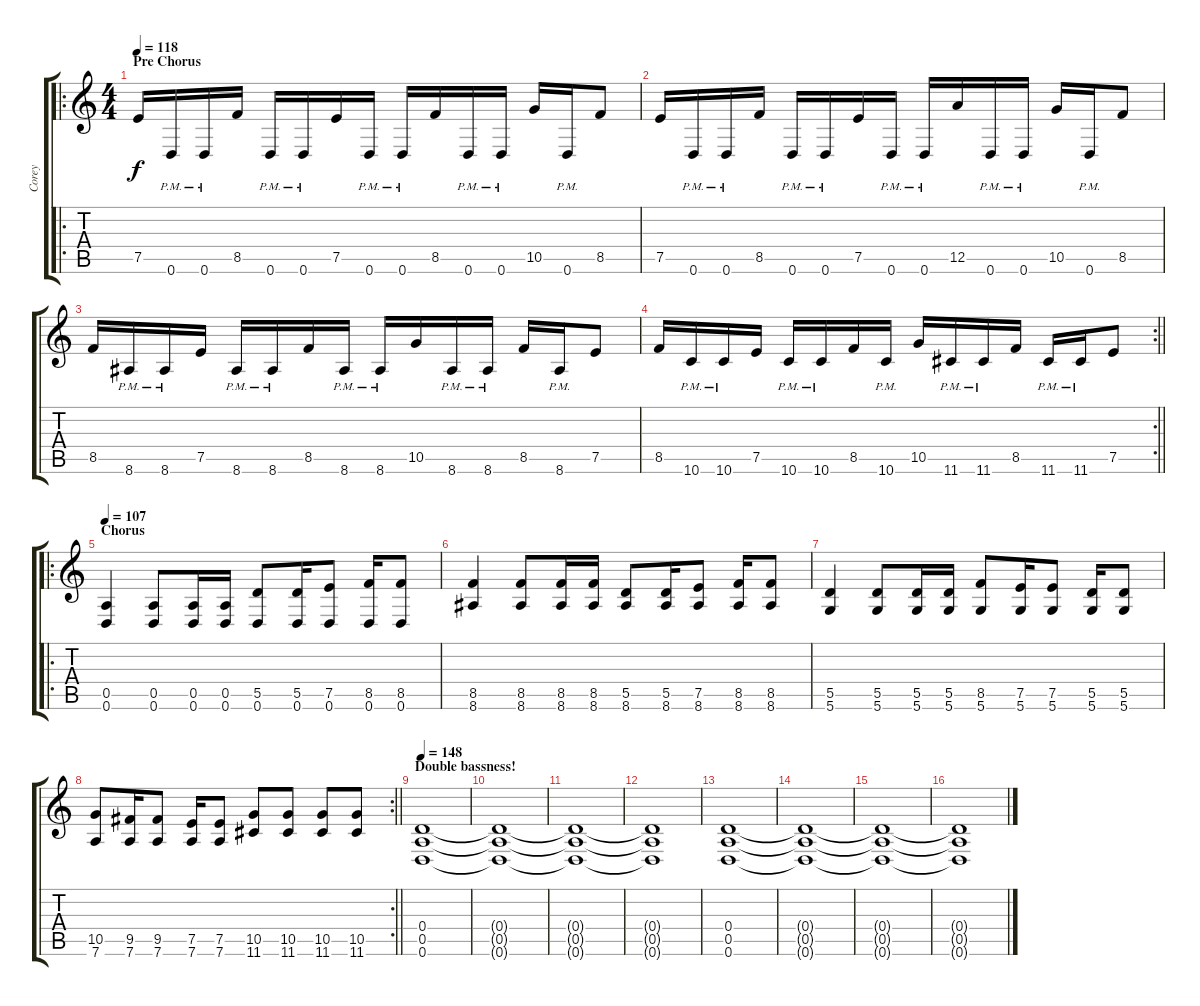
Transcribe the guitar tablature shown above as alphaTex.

\track ("Corey" "Corey") {instrument distortionguitar}
\staff {score tabs}
\tuning (E4 B3 G3 D3 A2 D2) {hide}
\ro
\ts (4 4)
\section ("" "Pre Chorus")
\tempo 118
\clef g2
\ks c
7.5.16{dy f} 0.6{pm}.16 0.6{pm}.16 8.5.16 0.6{pm}.16 0.6{pm}.16 7.5.16 0.6{pm}.16 0.6{pm}.16 8.5.16 0.6{pm}.16 0.6{pm}.16 10.5.16 0.6{pm}.16 8.5.8 |
7.5.16 0.6{pm}.16 0.6{pm}.16 8.5.16 0.6{pm}.16 0.6{pm}.16 7.5.16 0.6{pm}.16 0.6{pm}.16 12.5.16 0.6{pm}.16 0.6{pm}.16 10.5.16 0.6{pm}.16 8.5.8 |
8.5.16 8.6{pm}.16 8.6{pm}.16 7.5.16 8.6{pm}.16 8.6{pm}.16 8.5.16 8.6{pm}.16 8.6{pm}.16 10.5.16 8.6{pm}.16 8.6{pm}.16 8.5.16 8.6{pm}.16 7.5.8 |
\rc 2
\barLineRight lightlight
8.5.16 10.6{pm}.16 10.6{pm}.16 7.5.16 10.6{pm}.16 10.6{pm}.16 8.5.16 10.6{pm}.16 10.5.16 11.6{pm}.16 11.6{pm}.16 8.5.16 11.6{pm}.16 11.6{pm}.16 7.5.8 |
\ro
\section ("" "Chorus")
\tempo 107
(0.5 0.6).4 (0.5 0.6).8 (0.5 0.6).16 (0.5 0.6).16 (5.5 0.6).8 (5.5 0.6).16 (7.5 0.6).8 (8.5 0.6).16 (8.5 0.6).8 |
(8.5 8.6).4 (8.5 8.6).8 (8.5 8.6).16 (8.5 8.6).16 (5.5 8.6).8 (5.5 8.6).16 (7.5 8.6).8 (8.5 8.6).16 (8.5 8.6).8 |
(5.5 5.6).4 (5.5 5.6).8 (5.5 5.6).16 (5.5 5.6).16 (8.5 5.6).8 (7.5 5.6).16 (7.5 5.6).8 (5.5 5.6).16 (5.5 5.6).8 |
\rc 2
\barLineRight lightlight
(10.5 7.6).8 (9.5 7.6).16 (9.5 7.6).8 (7.5 7.6).16 (7.5 7.6).8 (10.5 11.6).8 (10.5 11.6).8 (10.5 11.6).8 (10.5 11.6).8 |
\section ("" "Double bassness!")
\tempo 148
(0.4 0.5 0.6).1 |
(0.4{t} 0.5{t} 0.6{t}).1 |
(0.4{t} 0.5{t} 0.6{t}).1 |
(0.4{t} 0.5{t} 0.6{t}).1 |
(0.4 0.5 0.6).1 |
(0.4{t} 0.5{t} 0.6{t}).1 |
(0.4{t} 0.5{t} 0.6{t}).1 |
(0.4{t} 0.5{t} 0.6{t}).1
